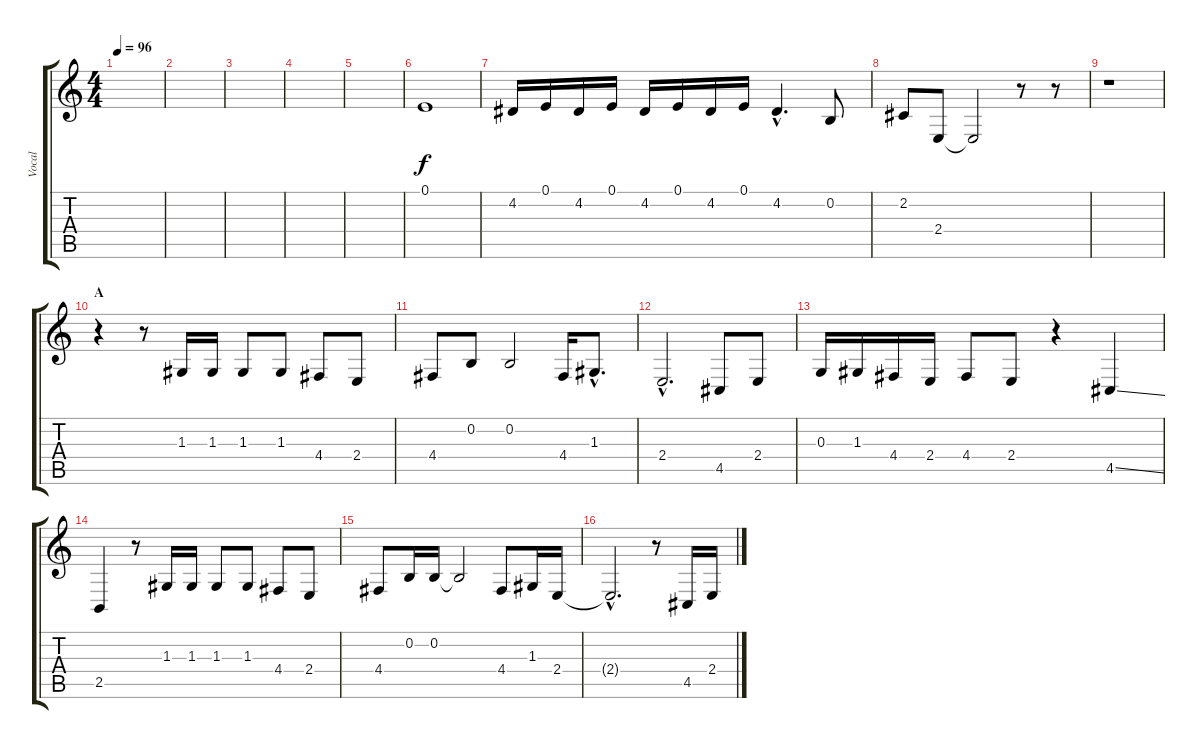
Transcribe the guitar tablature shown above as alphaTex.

\track ("Vocal" "Vocal") {instrument baritonesax}
\staff {score tabs}
\tuning (E4 B3 G3 D3 A2 E2) {hide}
\ts (4 4)
\tempo 96
\clef g2
\ks c
|
|
|
|
|
0.1.1 |
4.2.16 0.1.16 4.2.16 0.1.16 4.2.16 0.1.16 4.2.16 0.1.16 4.2{hac}.4{d} 0.2.8 |
2.2.8 2.4.8 2.4{t}.2 r.8 r.8 |
r.1 |
\section ("" "A")
r.4 r.8 1.3.16 1.3.16 1.3.8 1.3.8 4.4.8 2.4.8 |
4.4.8 0.2.8 0.2.2 4.4.16 1.3{hac}.8{d} |
2.4{hac}.2{d} 4.5.8 2.4.8 |
0.3.16 1.3.16 4.4.16 2.4.16 4.4.8 2.4.8 r.4 4.5{ss}.4 |
2.5.4 r.8 1.3.16 1.3.16 1.3.8 1.3.8 4.4.8 2.4.8 |
4.4.8 0.2.16 0.2.16 0.2{t}.2 4.4.8 1.3.16 2.4.16 |
2.4{hac t}.2{d} r.8 4.5.16 2.4.16
